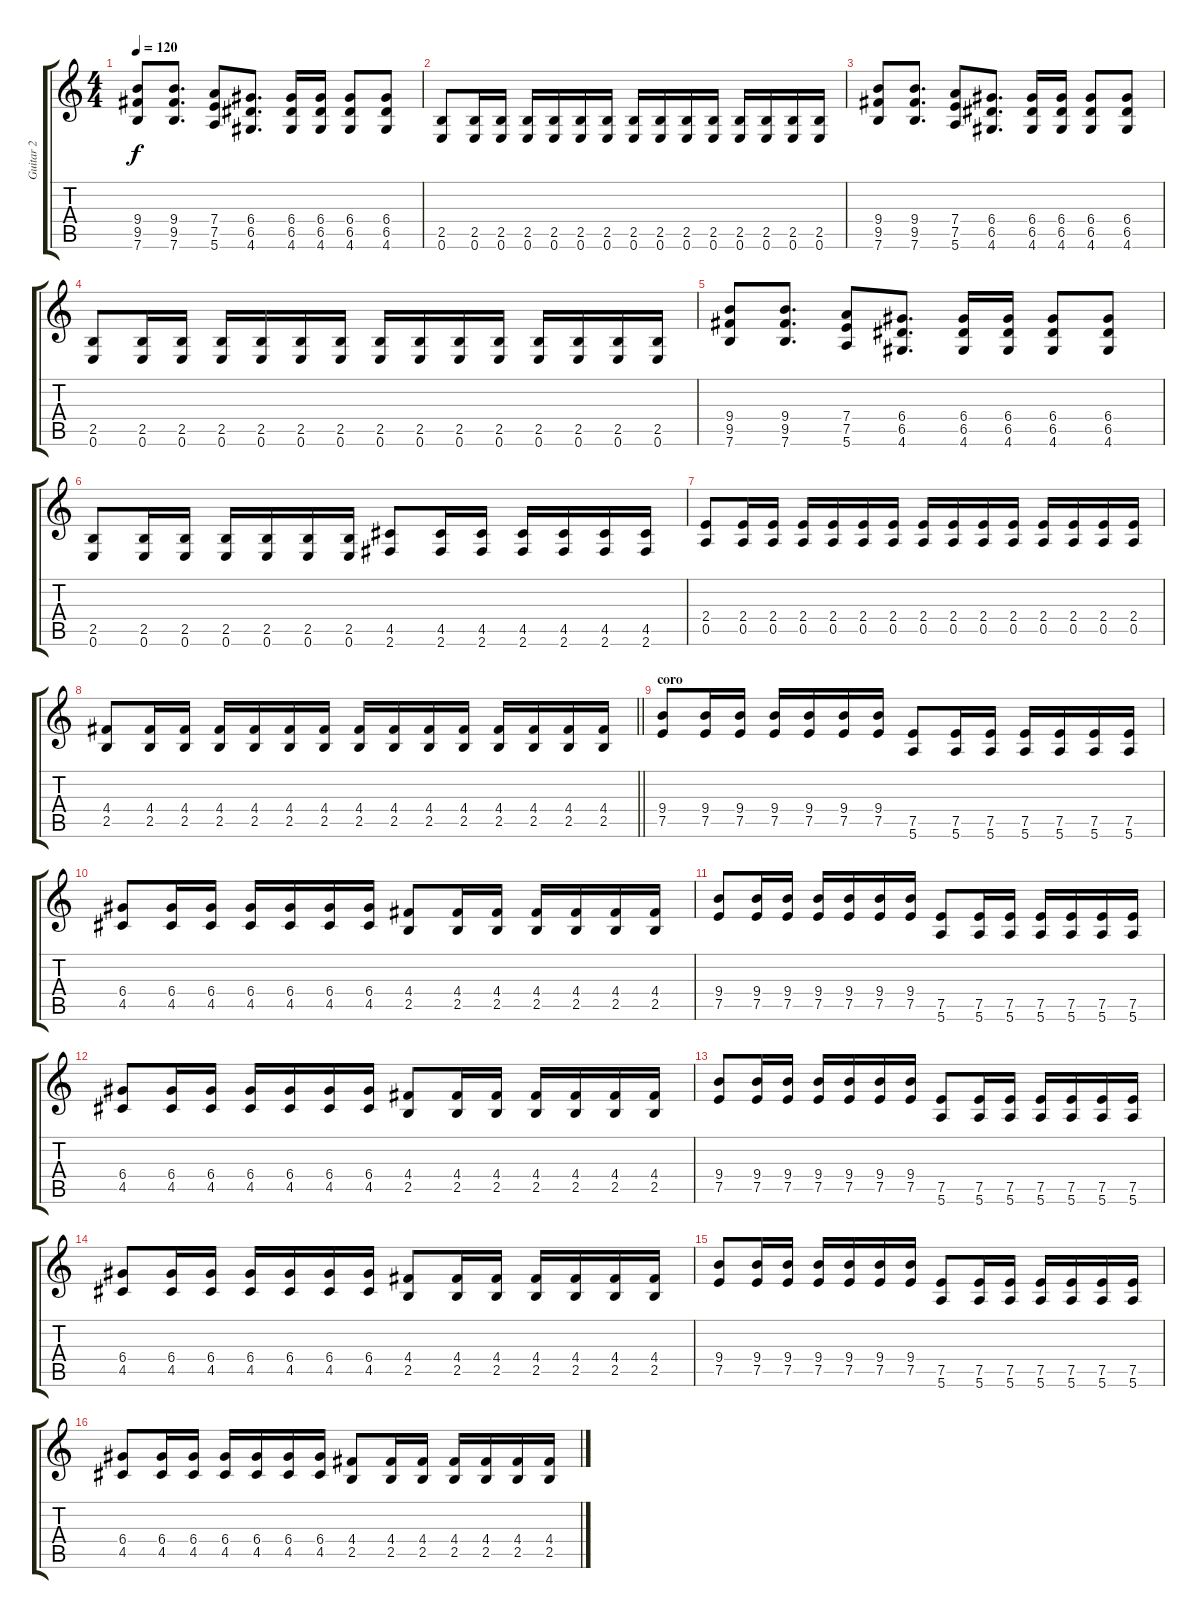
\track ("Guitar 2" "Guitar 2") {instrument distortionguitar}
\staff {score tabs}
\tuning (E4 B3 G3 D3 A2 E2) {hide}
\ts (4 4)
\tempo 120
\clef g2
\ks c
(9.4 9.5 7.6).8{dy f} (9.4 9.5 7.6).8{d} (7.4 7.5 5.6).8 (6.4 6.5 4.6).8{d} (6.4 6.5 4.6).16 (6.4 6.5 4.6).16 (6.4 6.5 4.6).8 (6.4 6.5 4.6).8 |
(2.5 0.6).8 (2.5 0.6).16 (2.5 0.6).16 (2.5 0.6).16 (2.5 0.6).16 (2.5 0.6).16 (2.5 0.6).16 (2.5 0.6).16 (2.5 0.6).16 (2.5 0.6).16 (2.5 0.6).16 (2.5 0.6).16 (2.5 0.6).16 (2.5 0.6).16 (2.5 0.6).16 |
(9.4 9.5 7.6).8 (9.4 9.5 7.6).8{d} (7.4 7.5 5.6).8 (6.4 6.5 4.6).8{d} (6.4 6.5 4.6).16 (6.4 6.5 4.6).16 (6.4 6.5 4.6).8 (6.4 6.5 4.6).8 |
(2.5 0.6).8 (2.5 0.6).16 (2.5 0.6).16 (2.5 0.6).16 (2.5 0.6).16 (2.5 0.6).16 (2.5 0.6).16 (2.5 0.6).16 (2.5 0.6).16 (2.5 0.6).16 (2.5 0.6).16 (2.5 0.6).16 (2.5 0.6).16 (2.5 0.6).16 (2.5 0.6).16 |
(9.4 9.5 7.6).8 (9.4 9.5 7.6).8{d} (7.4 7.5 5.6).8 (6.4 6.5 4.6).8{d} (6.4 6.5 4.6).16 (6.4 6.5 4.6).16 (6.4 6.5 4.6).8 (6.4 6.5 4.6).8 |
(2.5 0.6).8 (2.5 0.6).16 (2.5 0.6).16 (2.5 0.6).16 (2.5 0.6).16 (2.5 0.6).16 (2.5 0.6).16 (4.5 2.6).8 (4.5 2.6).16 (4.5 2.6).16 (4.5 2.6).16 (4.5 2.6).16 (4.5 2.6).16 (4.5 2.6).16 |
(2.4 0.5).8 (2.4 0.5).16 (2.4 0.5).16 (2.4 0.5).16 (2.4 0.5).16 (2.4 0.5).16 (2.4 0.5).16 (2.4 0.5).16 (2.4 0.5).16 (2.4 0.5).16 (2.4 0.5).16 (2.4 0.5).16 (2.4 0.5).16 (2.4 0.5).16 (2.4 0.5).16 |
\barLineRight lightlight
(4.4 2.5).8 (4.4 2.5).16 (4.4 2.5).16 (4.4 2.5).16 (4.4 2.5).16 (4.4 2.5).16 (4.4 2.5).16 (4.4 2.5).16 (4.4 2.5).16 (4.4 2.5).16 (4.4 2.5).16 (4.4 2.5).16 (4.4 2.5).16 (4.4 2.5).16 (4.4 2.5).16 |
\section ("" "coro")
(9.4 7.5).8{volume 13 instrument distortionguitar} (9.4 7.5).16 (9.4 7.5).16 (9.4 7.5).16 (9.4 7.5).16 (9.4 7.5).16 (9.4 7.5).16 (7.5 5.6).8 (7.5 5.6).16 (7.5 5.6).16 (7.5 5.6).16 (7.5 5.6).16 (7.5 5.6).16 (7.5 5.6).16 |
(6.4 4.5).8 (6.4 4.5).16 (6.4 4.5).16 (6.4 4.5).16 (6.4 4.5).16 (6.4 4.5).16 (6.4 4.5).16 (4.4 2.5).8 (4.4 2.5).16 (4.4 2.5).16 (4.4 2.5).16 (4.4 2.5).16 (4.4 2.5).16 (4.4 2.5).16 |
(9.4 7.5).8{instrument distortionguitar} (9.4 7.5).16 (9.4 7.5).16 (9.4 7.5).16 (9.4 7.5).16 (9.4 7.5).16 (9.4 7.5).16 (7.5 5.6).8 (7.5 5.6).16 (7.5 5.6).16 (7.5 5.6).16 (7.5 5.6).16 (7.5 5.6).16 (7.5 5.6).16 |
(6.4 4.5).8 (6.4 4.5).16 (6.4 4.5).16 (6.4 4.5).16 (6.4 4.5).16 (6.4 4.5).16 (6.4 4.5).16 (4.4 2.5).8 (4.4 2.5).16 (4.4 2.5).16 (4.4 2.5).16 (4.4 2.5).16 (4.4 2.5).16 (4.4 2.5).16 |
(9.4 7.5).8{instrument distortionguitar} (9.4 7.5).16 (9.4 7.5).16 (9.4 7.5).16 (9.4 7.5).16 (9.4 7.5).16 (9.4 7.5).16 (7.5 5.6).8 (7.5 5.6).16 (7.5 5.6).16 (7.5 5.6).16 (7.5 5.6).16 (7.5 5.6).16 (7.5 5.6).16 |
(6.4 4.5).8 (6.4 4.5).16 (6.4 4.5).16 (6.4 4.5).16 (6.4 4.5).16 (6.4 4.5).16 (6.4 4.5).16 (4.4 2.5).8 (4.4 2.5).16 (4.4 2.5).16 (4.4 2.5).16 (4.4 2.5).16 (4.4 2.5).16 (4.4 2.5).16 |
(9.4 7.5).8{instrument distortionguitar} (9.4 7.5).16 (9.4 7.5).16 (9.4 7.5).16 (9.4 7.5).16 (9.4 7.5).16 (9.4 7.5).16 (7.5 5.6).8 (7.5 5.6).16 (7.5 5.6).16 (7.5 5.6).16 (7.5 5.6).16 (7.5 5.6).16 (7.5 5.6).16 |
(6.4 4.5).8 (6.4 4.5).16 (6.4 4.5).16 (6.4 4.5).16 (6.4 4.5).16 (6.4 4.5).16 (6.4 4.5).16 (4.4 2.5).8 (4.4 2.5).16 (4.4 2.5).16 (4.4 2.5).16 (4.4 2.5).16 (4.4 2.5).16 (4.4 2.5).16
